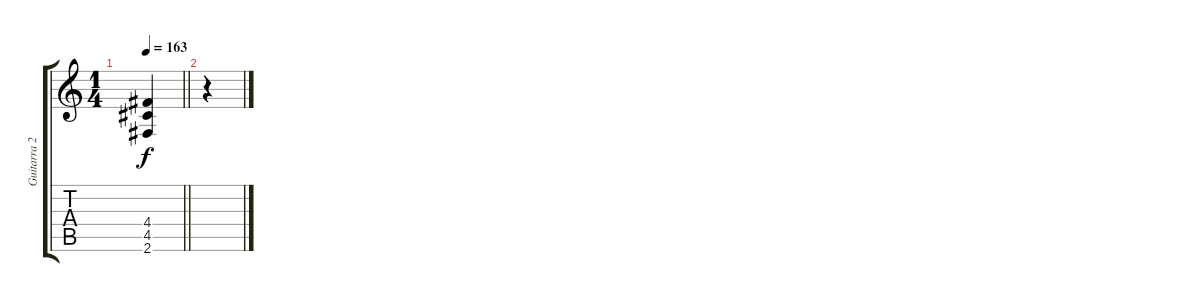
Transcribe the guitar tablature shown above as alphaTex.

\track ("Guitarra 2 - Erik " "Guitarra 2") {instrument distortionguitar}
\staff {score tabs}
\tuning (E4 B3 G3 D3 A2 E2) {hide}
\ts (1 4)
\tempo 163
\clef g2
\barLineRight lightlight
\ks c
(4.4 4.5 2.6).4{dy f} |
r.4
